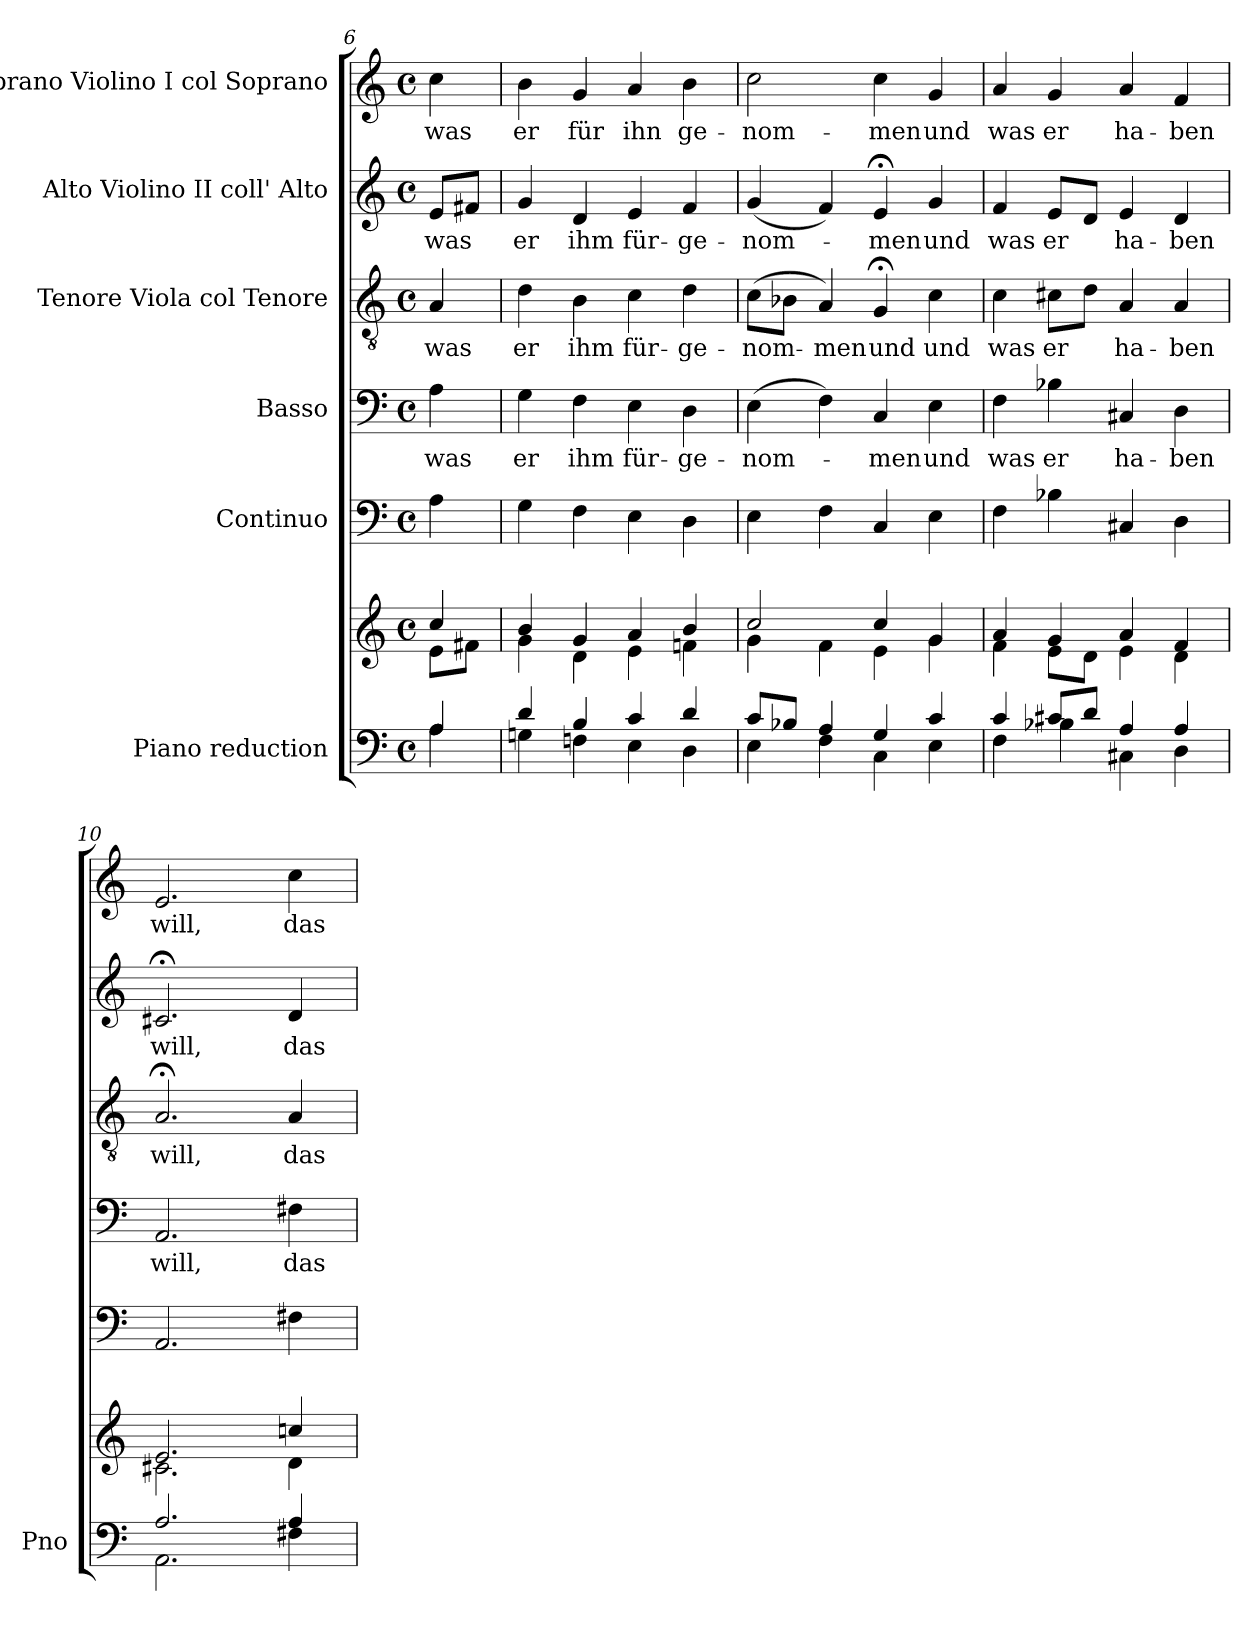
**kern	**kern	**kern	**kern	**text	**kern	**text	**kern	**text	**kern	**text
*part6	*part6	*part5	*part4	*part4	*part3	*part3	*part2	*part2	*part1	*part1
*staff7	*staff6	*staff5	*staff4	*staff4	*staff3	*staff3	*staff2	*staff2	*staff1	*staff1
*I"Piano reduction	*	*I"Continuo	*I"Basso	*	*I"Tenore Viola col Tenore	*	*I"Alto Violino II coll' Alto	*	*I"Soprano Violino I col Soprano	*
*I'Pno	*	*	*	*	*	*	*	*	*	*
*clefF4	*clefG2	*clefF4	*clefF4	*	*clefGv2	*	*clefG2	*	*clefG2	*
*k[]	*k[]	*k[]	*k[]	*	*k[]	*	*k[]	*	*k[]	*
*M4/4	*M4/4	*M4/4	*M4/4	*	*M4/4	*	*M4/4	*	*M4/4	*
*met(c)	*met(c)	*met(c)	*met(c)	*	*met(c)	*	*met(c)	*	*met(c)	*
=6	=6	=6	=6	=6	=6	=6	=6	=6	=6	=6
*^	*^	*	*	*	*	*	*	*	*	*
!	!	!	!	!	!	!LO:LY:b	!	!LO:LY:b	!	!LO:LY:b	!	!LO:LY:b
4A/	4A\	4cc/	8e\L	4A\	4A\	was	4A/	was	8e/L	was	4cc\	was
.	.	.	8f#X\J	.	.	.	.	.	8f#X/J	.	.	.
=7	=7	=7	=7	=7	=7	=7	=7	=7	=7	=7	=7	=7
!	!	!	!	!	!	!LO:LY:b	!	!LO:LY:b	!	!LO:LY:b	!	!LO:LY:b
4d/	4Gn\	4b/	4g\	4G\	4G\	er	4d\	er	4g/	er	4b\	er
!	!	!	!	!	!	!LO:LY:b	!	!LO:LY:b	!	!LO:LY:b	!	!LO:LY:b
4B/	4Fn\	4g/	4d\	4F\	4F\	ihm	4B\	ihm	4d/	ihm	4g/	für
!	!	!	!	!	!	!LO:LY:b	!	!LO:LY:b	!	!LO:LY:b	!	!LO:LY:b
4c/	4E\	4a/	4e\	4E\	4E\	für-	4c\	für-	4e/	für-	4a/	ihn
!	!	!	!	!	!	!LO:LY:b	!	!LO:LY:b	!	!LO:LY:b	!	!LO:LY:b
4d/	4D\	4b/	4fn\	4D\	4D\	-ge-	4d\	-ge-	4f/	-ge-	4b\	ge-
!!LO:LB:g=z
=8	=8	=8	=8	=8	=8	=8	=8	=8	=8	=8	=8	=8
!	!	!	!	!	!	!LO:LY:b	!	!LO:LY:b	!	!LO:LY:b	!	!LO:LY:b
8c/L	4E\	2cc/	4g\	4E\	(>4E\	-nom-	(>8c\L	-nom-	(<4g/	-nom-	2cc\	nom-
8B-X/J	.	.	.	.	.	.	8B-X\J	.	.	.	.	.
!	!	!	!	!	!	!	!	!LO:LY:b	!	!	!	!
4A/	4F\	.	4f\	4F\	4F\)	.	4A/)	-men	4f/)	.	.	.
!	!	!	!	!	!	!LO:LY:b	!	!LO:LY:b	!	!LO:LY:b	!	!LO:LY:b
4G/	4C\	4cc/	4e\	4C/	4C/	-men	4G;</	und	4e;</	-men	4cc\	men
!	!	!	!	!	!	!LO:LY:b	!	!LO:LY:b	!	!LO:LY:b	!	!LO:LY:b
4c/	4E\	4g/	4g\	4E\	4E\	und	4c\	und	4g/	und	4g/	und
=9	=9	=9	=9	=9	=9	=9	=9	=9	=9	=9	=9	=9
!	!	!	!	!	!	!LO:LY:b	!	!LO:LY:b	!	!LO:LY:b	!	!LO:LY:b
4c/	4F\	4a/	4f\	4F\	4F\	was	4c\	was	4f/	was	4a/	was
!	!	!	!	!	!	!LO:LY:b	!	!LO:LY:b	!	!LO:LY:b	!	!LO:LY:b
8c#X/L	4B-X\	4g/	8e\L	4B-X\	4B-X\	er	8c#X\L	er	8e/L	er	4g/	er
8d/J	.	.	8d\J	.	.	.	8d\J	.	8d/J	.	.	.
!	!	!	!	!	!	!LO:LY:b	!	!LO:LY:b	!	!LO:LY:b	!	!LO:LY:b
4A/	4C#X\	4a/	4e\	4C#X/	4C#X/	ha-	4A/	ha-	4e/	ha-	4a/	ha-
!	!	!	!	!	!	!LO:LY:b	!	!LO:LY:b	!	!LO:LY:b	!	!LO:LY:b
4A/	4D\	4f/	4d\	4D\	4D\	-ben	4A/	-ben	4d/	-ben	4f/	ben
=10	=10	=10	=10	=10	=10	=10	=10	=10	=10	=10	=10	=10
!	!	!	!	!	!	!LO:LY:b	!	!LO:LY:b	!	!LO:LY:b	!	!LO:LY:b
2.A/	2.AA\	2.e/	2.c#X\	2.AA/	2.AA/	will,	2.A;</	will,	2.c#X;</	will,	2.e/	will,
!	!	!	!	!	!	!LO:LY:b	!	!LO:LY:b	!	!LO:LY:b	!	!LO:LY:b
4A/	4F#X\	4ccn/	4d\	4F#X\	4F#X\	das	4A/	das	4d/	das	4cc\	das
*v	*v	*	*	*	*	*	*	*	*	*	*	*
*	*v	*v	*	*	*	*	*	*	*	*	*
=	=	=	=	=	=	=	=	=	=	=
*-	*-	*-	*-	*-	*-	*-	*-	*-	*-	*-
